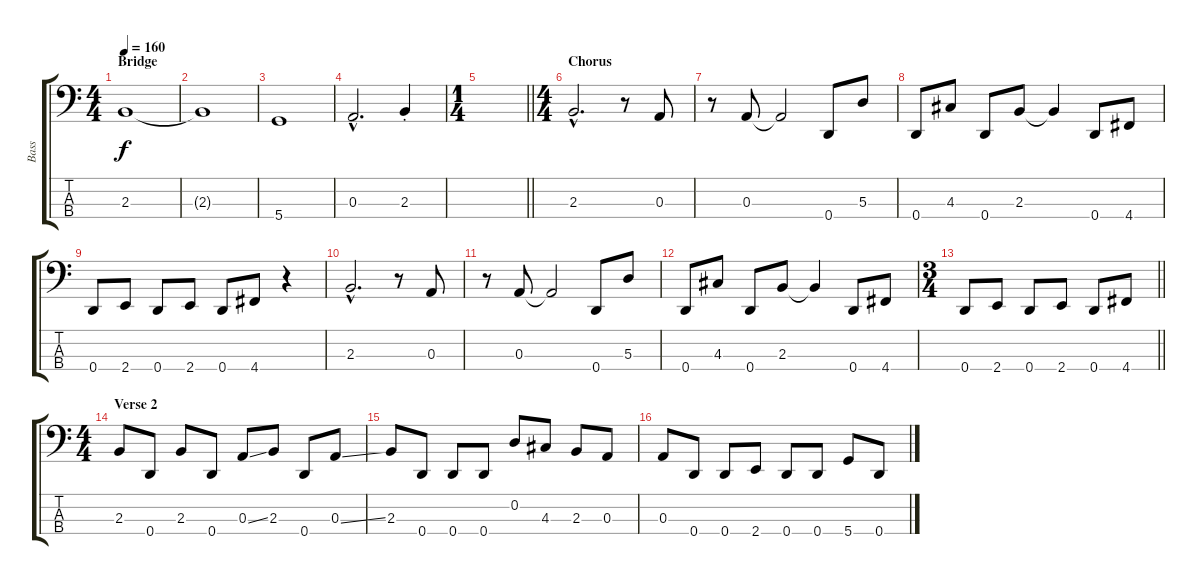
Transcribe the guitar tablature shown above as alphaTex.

\track ("Bass" "Bass") {instrument electricbasspick}
\staff {score tabs}
\tuning (G2 D2 A1 D1) {hide}
\ts (4 4)
\section ("" "Bridge")
\tempo 160
\clef f4
\ks c
2.3.1{dy f} |
2.3{t}.1 |
5.4.1 |
0.3{hac}.2{d} 2.3{st}.4 |
\ts (1 4)
\barLineRight lightlight
|
\ts (4 4)
\section ("" "Chorus")
2.3{hac}.2{d} r.8 0.3.8 |
r.8 0.3.8 0.3{t}.2 0.4.8 5.3.8 |
0.4.8 4.3.8 0.4.8 2.3.8 2.3{t}.4 0.4.8 4.4.8 |
0.4.8 2.4.8 0.4.8 2.4.8 0.4.8 4.4.8 r.4 |
2.3{hac}.2{d} r.8 0.3.8 |
r.8 0.3.8 0.3{t}.2 0.4.8 5.3.8 |
0.4.8 4.3.8 0.4.8 2.3.8 2.3{t}.4 0.4.8 4.4.8 |
\ts (3 4)
\barLineRight lightlight
0.4.8 2.4.8 0.4.8 2.4.8 0.4.8 4.4.8 |
\ts (4 4)
\section ("" "Verse 2")
2.3.8 0.4.8 2.3.8 0.4.8 0.3{ss}.8 2.3.8 0.4.8 0.3{ss}.8 |
2.3.8 0.4.8 0.4.8 0.4.8 0.2.8 4.3.8 2.3.8 0.3.8 |
0.3.8 0.4.8 0.4.8 2.4.8 0.4.8 0.4.8 5.4.8 0.4.8
